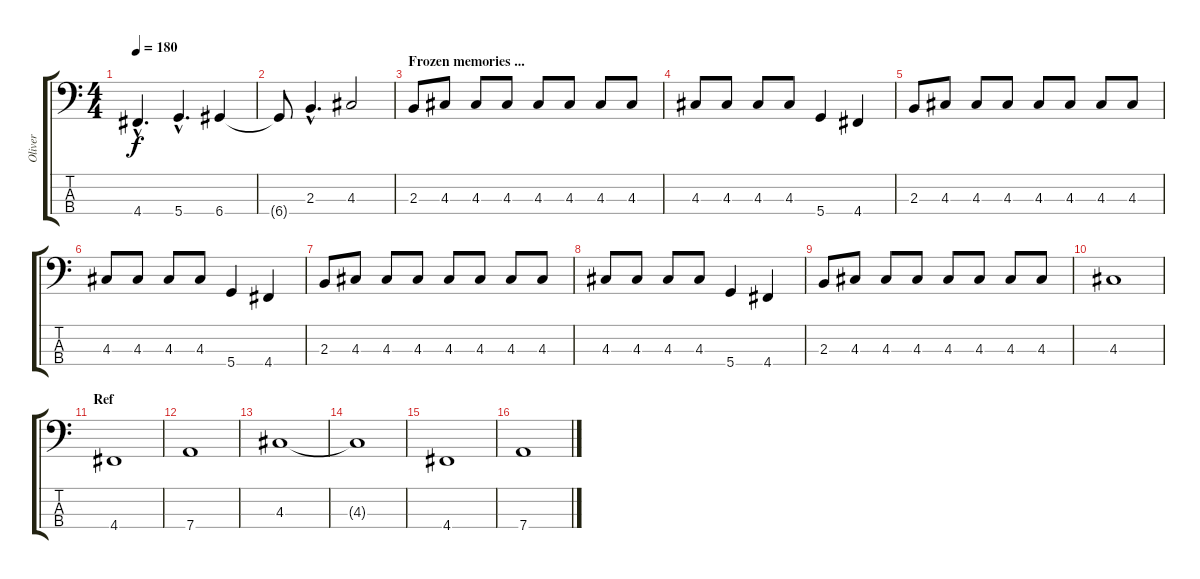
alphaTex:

\track ("Oliver" "Oliver") {instrument electricbasspick}
\staff {score tabs}
\tuning (G2 D2 A1 D1) {hide}
\ts (4 4)
\tempo 180
\clef f4
\ks c
4.4{hac}.4{d dy f} 5.4{hac}.4{d} 6.4.4 |
6.4{t}.8 2.3{hac}.4{d} 4.3.2 |
\section ("" "Frozen memories ...")
2.3.8 4.3.8 4.3.8 4.3.8 4.3.8 4.3.8 4.3.8 4.3.8 |
4.3.8 4.3.8 4.3.8 4.3.8 5.4.4 4.4.4 |
2.3.8 4.3.8 4.3.8 4.3.8 4.3.8 4.3.8 4.3.8 4.3.8 |
4.3.8 4.3.8 4.3.8 4.3.8 5.4.4 4.4.4 |
2.3.8 4.3.8 4.3.8 4.3.8 4.3.8 4.3.8 4.3.8 4.3.8 |
4.3.8 4.3.8 4.3.8 4.3.8 5.4.4 4.4.4 |
2.3.8 4.3.8 4.3.8 4.3.8 4.3.8 4.3.8 4.3.8 4.3.8 |
4.3.1 |
\section ("" "Ref")
4.4.1 |
7.4.1 |
4.3.1 |
4.3{t}.1 |
4.4.1 |
7.4.1
